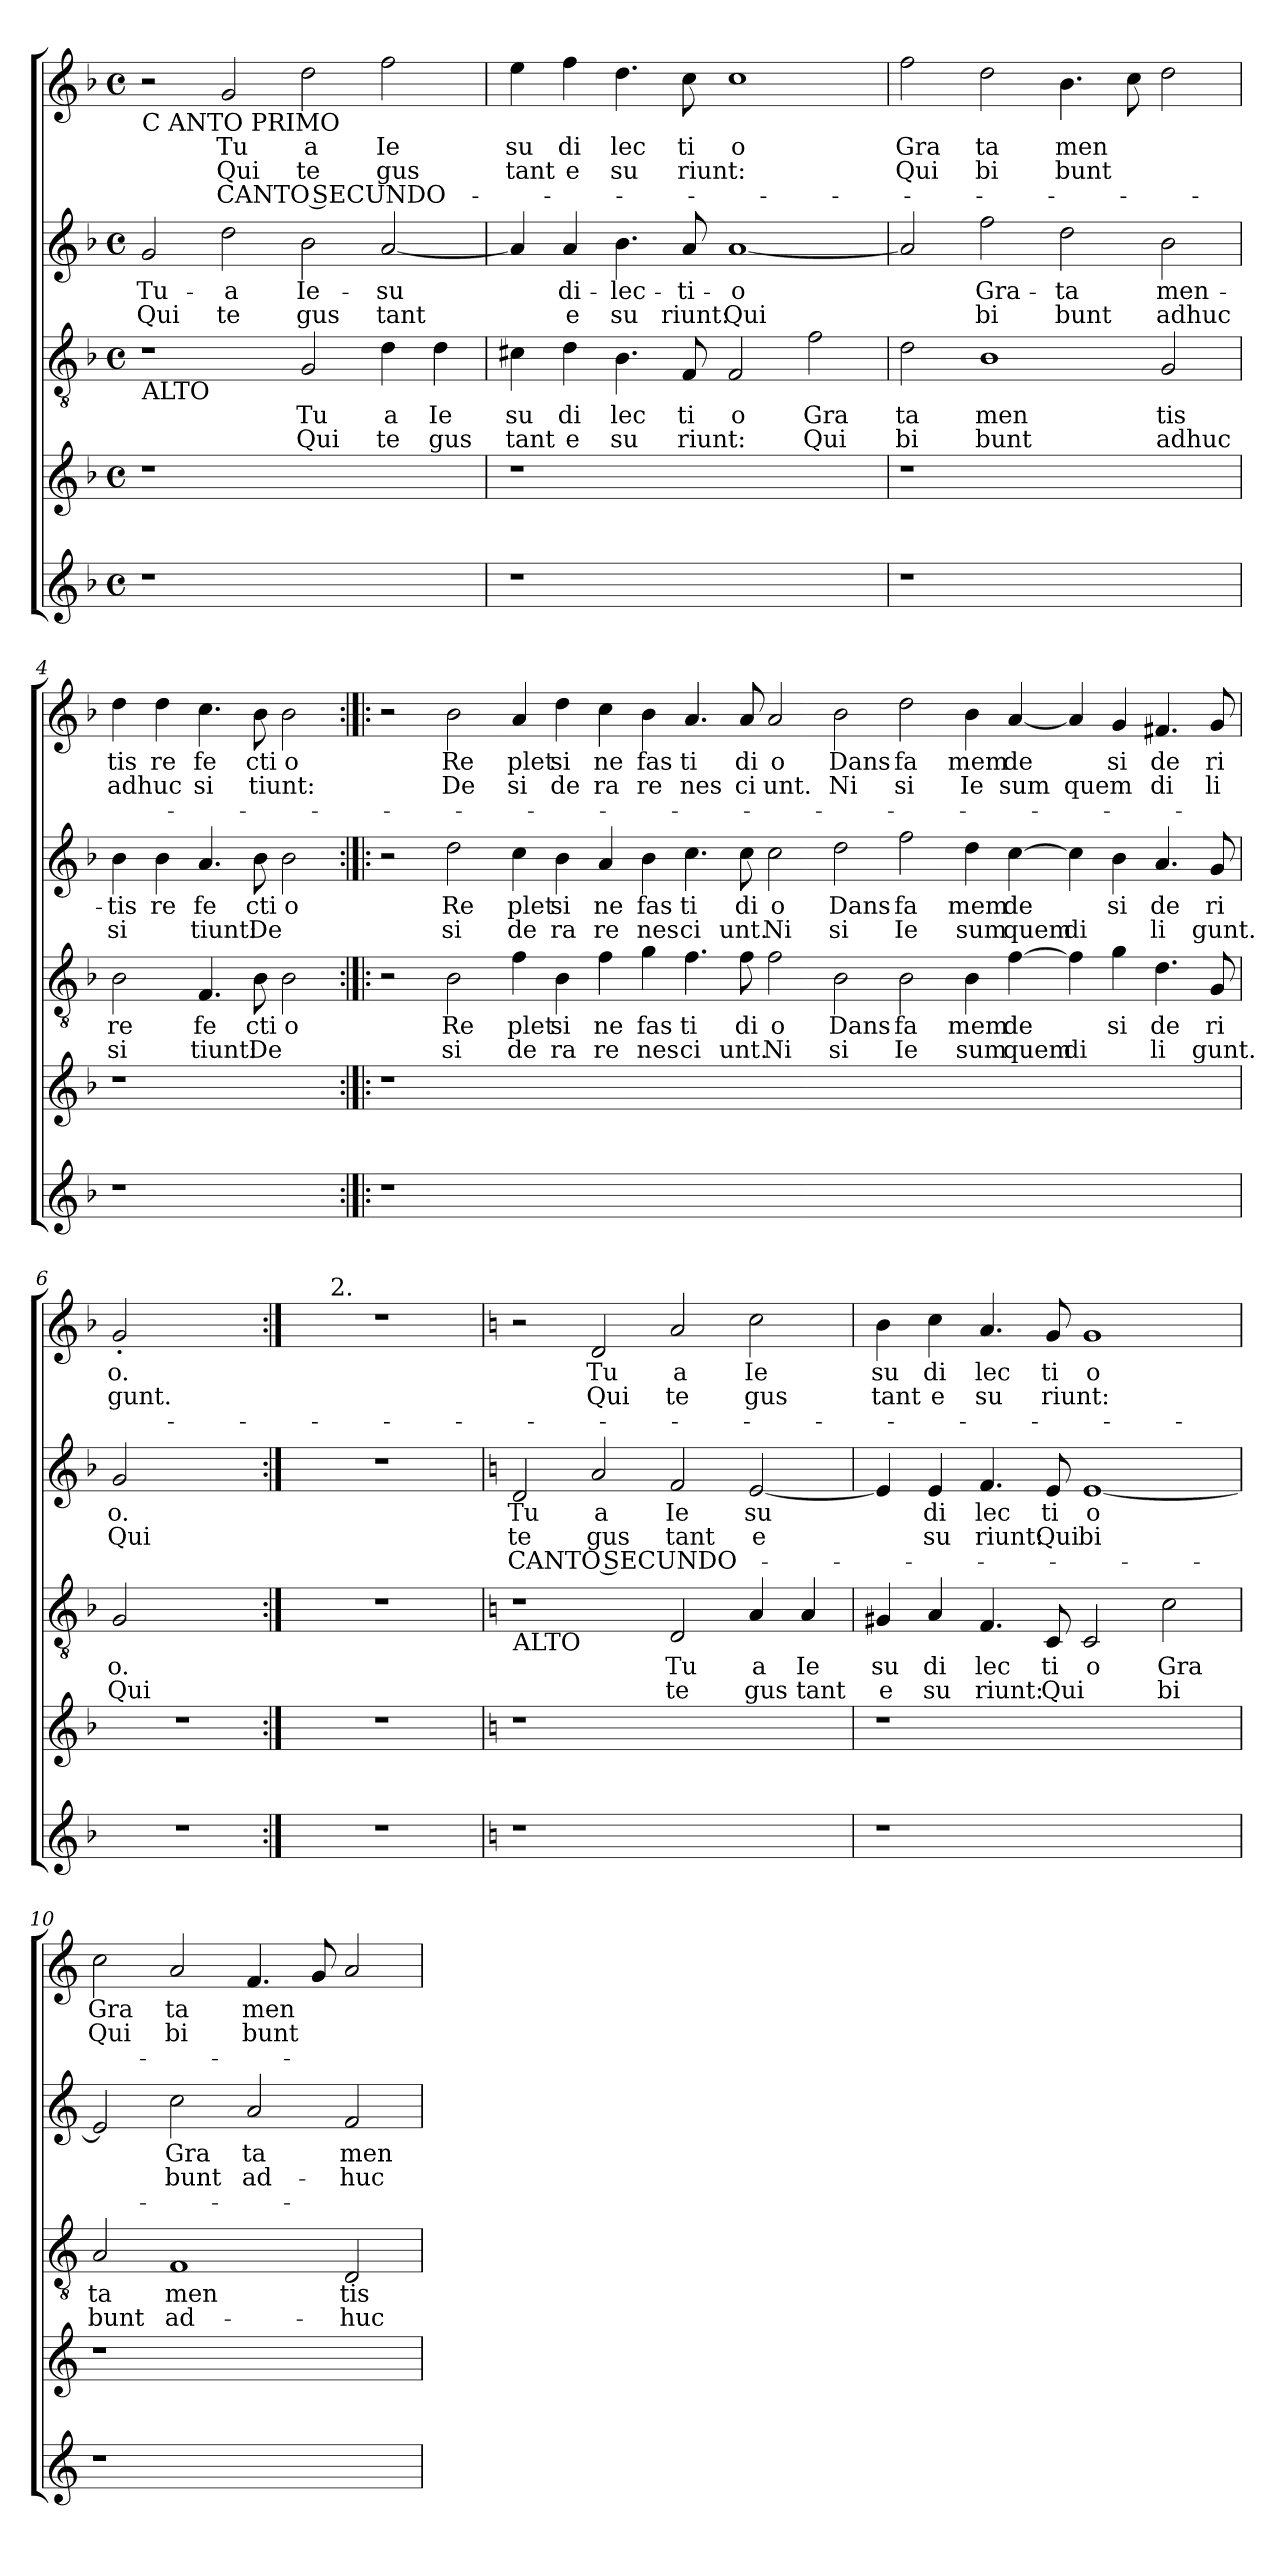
**kern	**kern	**kern	**text	**text	**kern	**text	**text	**text	**kern	**text	**text	**text
*part5	*part4	*part3	*part3	*part3	*part2	*part2	*part2	*part2	*part1	*part1	*part1	*part1
*staff5	*staff4	*staff3	*staff3	*staff3	*staff2	*staff2	*staff2	*staff2	*staff1	*staff1	*staff1	*staff1
*clefG2	*clefG2	*clefGv2	*	*	*clefG2	*	*	*	*clefG2	*	*	*
*k[b-]	*k[b-]	*k[b-]	*	*	*k[b-]	*	*	*	*k[b-]	*	*	*
*F:	*F:	*F:	*	*	*F:	*	*	*	*F:	*	*	*
*M4/4	*M4/4	*M4/4	*	*	*M4/4	*	*	*	*M4/4	*	*	*
*met(c)	*met(c)	*met(c)	*	*	*met(c)	*	*	*	*met(c)	*	*	*
=1	=1	=1	=1	=1	=1	=1	=1	=1	=1	=1	=1	=1
!	!	!	!	!	!	!	!	!	!LO:TX:b:t=C ANTO PRIMO	!	!	!
!	!	!LO:TX:b:t=ALTO	!	!	!	!	!	!	!	!	!	!
!	!	!	!	!	!	!LO:LY:b	!LO:LY:b	!	!	!	!	!
1r	1r	1r	.	.	2g/	Tu-	Qui	.	2r	.	.	.
!	!	!	!	!	!	!LO:LY:b	!LO:LY:b	!	!	!LO:LY:b	!LO:LY:b	!LO:LY:b
.	.	.	.	.	2dd\	-a	te	.	2g/	Tu	Qui	CANTO SECUNDO-
!	!	!	!LO:LY:b	!LO:LY:b	!	!LO:LY:b	!LO:LY:b	!	!	!LO:LY:b	!LO:LY:b	!
1ryy	1ryy	2G/	Tu	Qui	2b-\	Ie-	gus	.	2dd\	a	te	.
!	!	!	!LO:LY:b	!LO:LY:b	!	!LO:LY:b	!LO:LY:b	!	!	!LO:LY:b	!LO:LY:b	!
.	.	4d\	a	te	[<2a/	-su	tant	.	2ff\	Ie	gus	.
!	!	!	!LO:LY:b	!LO:LY:b	!	!	!	!	!	!	!	!
.	.	4d\	Ie	gus	.	.	.	.	.	.	.	.
=2	=2	=2	=2	=2	=2	=2	=2	=2	=2	=2	=2	=2
!	!	!	!LO:LY:b	!LO:LY:b	!	!	!	!	!	!LO:LY:b	!LO:LY:b	!
1r	1r	4c#X\	su	tant	4a/]	.	.	.	4ee\	su	tant	.
!	!	!	!LO:LY:b	!LO:LY:b	!	!LO:LY:b	!LO:LY:b	!	!	!LO:LY:b	!LO:LY:b	!
.	.	4d\	di	e	4a/	di-	e	.	4ff\	di	e	.
!	!	!	!LO:LY:b	!LO:LY:b	!	!LO:LY:b	!LO:LY:b	!	!	!LO:LY:b	!LO:LY:b	!
.	.	4.B-\	lec	su	4.b-\	-lec-	su	.	4.dd\	lec	su	.
!	!	!	!LO:LY:b	!LO:LY:b	!	!LO:LY:b	!LO:LY:b	!	!	!LO:LY:b	!LO:LY:b	!
.	.	8F/	ti	riunt:	8a/	-ti-	riunt:	.	8cc\	ti	riunt:	.
!	!	!	!LO:LY:b	!	!	!LO:LY:b:rj	!LO:LY:b:rj	!	!	!LO:LY:b	!	!
1ryy	1ryy	2F/	o	.	[<1a	-o	Qui	.	1cc	o	.	.
!	!	!	!LO:LY:b	!LO:LY:b	!	!	!	!	!	!	!	!
.	.	2f\	Gra	Qui	.	.	.	.	.	.	.	.
=3	=3	=3	=3	=3	=3	=3	=3	=3	=3	=3	=3	=3
!	!	!	!LO:LY:b	!LO:LY:b	!	!	!	!	!	!LO:LY:b	!LO:LY:b	!
1r	1r	2d\	ta	bi	2a/]	.	.	.	2ff\	Gra	Qui	.
!	!	!	!LO:LY:b	!LO:LY:b	!	!LO:LY:b	!LO:LY:b	!	!	!LO:LY:b	!LO:LY:b	!
.	.	1B-	men	bunt	2ff\	Gra-	bi	.	2dd\	ta	bi	.
!	!	!	!	!	!	!LO:LY:b	!LO:LY:b	!	!	!LO:LY:b	!LO:LY:b	!
1ryy	1ryy	.	.	.	2dd\	-ta	bunt	.	4.b-\	men	bunt	.
.	.	.	.	.	.	.	.	.	8cc\	.	.	.
!	!	!	!LO:LY:b	!LO:LY:b	!	!LO:LY:b	!LO:LY:b	!	!	!	!	!
.	.	2G/	tis	adhuc	2b-\	men-	adhuc	.	2dd\	.	.	.
!!LO:LB:g=z
=4	=4	=4	=4	=4	=4	=4	=4	=4	=4	=4	=4	=4
!	!	!	!LO:LY:b	!LO:LY:b	!	!LO:LY:b	!LO:LY:b	!	!	!LO:LY:b	!LO:LY:b	!
1r	1r	2B-\	re	si	4b-\	-tis	si	.	4dd\	tis	adhuc	.
!	!	!	!	!	!	!LO:LY:b	!	!	!	!LO:LY:b	!	!
.	.	.	.	.	4b-\	re	.	.	4dd\	re	.	.
!	!	!	!LO:LY:b	!LO:LY:b	!	!LO:LY:b	!LO:LY:b	!	!	!LO:LY:b	!LO:LY:b	!
.	.	4.F/	fe	tiunt:	4.a/	fe	tiunt:	.	4.cc\	fe	si	.
!	!	!	!LO:LY:b	!LO:LY:b	!	!LO:LY:b	!LO:LY:b	!	!	!LO:LY:b	!LO:LY:b	!
.	.	8B-\	cti	De	8b-\	cti	De	.	8b-\	cti	tiunt:	.
!	!	!	!LO:LY:b	!	!	!LO:LY:b	!	!	!	!LO:LY:b	!	!
2ryy	2ryy	2B-\	o	.	2b-\	o	.	.	2b-\	o	.	.
=5:|!|:	=5:|!|:	=5:|!|:	=5:|!|:	=5:|!|:	=5:|!|:	=5:|!|:	=5:|!|:	=5:|!|:	=5:|!|:	=5:|!|:	=5:|!|:	=5:|!|:
1r	1r	2r	.	.	2r	.	.	.	2r	.	.	.
!	!	!	!LO:LY:b	!LO:LY:b	!	!LO:LY:b	!LO:LY:b	!	!	!LO:LY:b	!LO:LY:b	!
.	.	2B-\	Re	si	2dd\	Re	si	.	2b-\	Re	De	.
!	!	!	!LO:LY:b	!LO:LY:b	!	!LO:LY:b	!LO:LY:b	!	!	!LO:LY:b	!LO:LY:b	!
00ryy	00ryy	4f\	plet	de	4cc\	plet	de	.	4a/	plet	si	.
!	!	!	!LO:LY:b	!LO:LY:b	!	!LO:LY:b	!LO:LY:b	!	!	!LO:LY:b	!LO:LY:b	!
.	.	4B-\	si	ra	4b-\	si	ra	.	4dd\	si	de	.
!	!	!	!LO:LY:b	!LO:LY:b	!	!LO:LY:b	!LO:LY:b	!	!	!LO:LY:b	!LO:LY:b	!
.	.	4f\	ne	re	4a/	ne	re	.	4cc\	ne	ra	.
!	!	!	!LO:LY:b	!LO:LY:b	!	!LO:LY:b	!LO:LY:b	!	!	!LO:LY:b	!LO:LY:b	!
.	.	4g\	fas	nes	4b-\	fas	nes	.	4b-\	fas	re	.
!	!	!	!LO:LY:b	!LO:LY:b	!	!LO:LY:b	!LO:LY:b	!	!	!LO:LY:b	!LO:LY:b	!
.	.	4.f\	ti	ci	4.cc\	ti	ci	.	4.a/	ti	nes	.
!	!	!	!LO:LY:b	!LO:LY:b	!	!LO:LY:b	!LO:LY:b	!	!	!LO:LY:b	!LO:LY:b	!
.	.	8f\	di	unt.	8cc\	di	unt.	.	8a/	di	ci	.
!	!	!	!LO:LY:b	!LO:LY:b	!	!LO:LY:b	!LO:LY:b	!	!	!LO:LY:b	!LO:LY:b	!
.	.	2f\	o	Ni	2cc\	o	Ni	.	2a/	o	unt.	.
!	!	!	!LO:LY:b	!LO:LY:b	!	!LO:LY:b	!LO:LY:b	!	!	!LO:LY:b	!LO:LY:b	!
.	.	2B-\	Dans	si	2dd\	Dans	si	.	2b-\	Dans	Ni	.
!	!	!	!LO:LY:b	!LO:LY:b	!	!LO:LY:b	!LO:LY:b	!	!	!LO:LY:b	!LO:LY:b	!
.	.	2B-\	fa	Ie	2ff\	fa	Ie	.	2dd\	fa	si	.
!	!	!	!LO:LY:b	!LO:LY:b	!	!LO:LY:b	!LO:LY:b	!	!	!LO:LY:b	!LO:LY:b	!
.	.	4B-\	mem	sum	4dd\	mem	sum	.	4b-\	mem	Ie	.
!	!	!	!LO:LY:b	!LO:LY:b	!	!LO:LY:b	!LO:LY:b	!	!	!LO:LY:b	!LO:LY:b	!
.	.	[>4f\	de	quem	[>4cc\	de	quem	.	[<4a/	de	sum	.
!	!	!	!	!LO:LY:b	!	!	!LO:LY:b	!	!	!	!LO:LY:b	!
.	.	4f\]	.	di	4cc\]	.	di	.	4a/]	.	quem	.
!	!	!	!LO:LY:b	!	!	!LO:LY:b	!	!	!	!LO:LY:b	!	!
.	.	4g\	si	.	4b-\	si	.	.	4g/	si	.	.
!	!	!	!LO:LY:b	!LO:LY:b	!	!LO:LY:b	!LO:LY:b	!	!	!LO:LY:b	!LO:LY:b	!
2ryy	2ryy	4.d\	de	li	4.a/	de	li	.	4.f#X/	de	di	.
!	!	!	!LO:LY:b	!LO:LY:b	!	!LO:LY:b	!LO:LY:b	!	!	!LO:LY:b	!LO:LY:b	!
.	.	8G/	ri	gunt.	8g/	ri	gunt.	.	8g/	ri	li	.
!!LO:LB:g=z
=6	=6	=6	=6	=6	=6	=6	=6	=6	=6	=6	=6	=6
!	!	!	!LO:LY:b	!LO:LY:b	!	!LO:LY:b	!LO:LY:b	!	!	!LO:LY:b	!LO:LY:b	!
1r	1r	2G/	o.	Qui	2g/	o.	Qui	.	2g'</	o.	gunt.	.
.	.	2ryy	.	.	2ryy	.	.	.	2ryy	.	.	.
=7:|!	=7:|!	=7:|!	=7:|!	=7:|!	=7:|!	=7:|!	=7:|!	=7:|!	=7:|!	=7:|!	=7:|!	=7:|!
*	*	*	*	*	*	*	*	*	*^	*	*	*
1r	1r	1r	.	.	1r	.	.	.	1r	8.ryy	.	.	.
!	!	!	!	!	!	!	!	!	!	!LO:TX:a:t=2.	!	!	!
.	.	.	.	.	.	.	.	.	.	2ryy	.	.	.
.	.	.	.	.	.	.	.	.	.	4ryy	.	.	.
.	.	.	.	.	.	.	.	.	.	16ryy	.	.	.
*	*	*	*	*	*	*	*	*	*v	*v	*	*	*
!!LO:PB:g=z
=8	=8	=8	=8	=8	=8	=8	=8	=8	=8	=8	=8	=8
*k[]	*k[]	*k[]	*	*	*k[]	*	*	*	*k[]	*	*	*
*C:	*C:	*C:	*	*	*C:	*	*	*	*C:	*	*	*
*	*	*	*	*	*	*	*	*	*^	*	*	*
!	!	!	!	!	!	!	!	!	!LO:TX:b:t=C ANTO PRIMO	!	!	!	!
!	!	!LO:TX:b:t=ALTO	!	!	!	!	!	!	!	!	!	!	!
!	!	!	!	!	!	!LO:LY:b	!LO:LY:b	!LO:LY:b	!	!	!	!	!
*	*	*	*	*	*	*	*	*	*v	*v	*	*	*
1r	1r	1r	.	.	2d/	Tu	te	CANTO SECUNDO-	2r	.	.	.
!	!	!	!	!	!	!LO:LY:b	!LO:LY:b	!	!	!LO:LY:b	!LO:LY:b	!
.	.	.	.	.	2a/	a	gus	.	2d/	Tu	Qui	.
!	!	!	!LO:LY:b	!LO:LY:b	!	!LO:LY:b	!LO:LY:b	!	!	!LO:LY:b	!LO:LY:b	!
1ryy	1ryy	2D/	Tu	te	2f/	Ie	tant	.	2a/	a	te	.
!	!	!	!LO:LY:b	!LO:LY:b	!	!LO:LY:b	!LO:LY:b	!	!	!LO:LY:b	!LO:LY:b	!
.	.	4A/	a	gus	[<2e/	su	e	.	2cc\	Ie	gus	.
!	!	!	!LO:LY:b	!LO:LY:b	!	!	!	!	!	!	!	!
.	.	4A/	Ie	tant	.	.	.	.	.	.	.	.
=9	=9	=9	=9	=9	=9	=9	=9	=9	=9	=9	=9	=9
!	!	!	!LO:LY:b	!LO:LY:b	!	!	!	!	!	!LO:LY:b	!LO:LY:b	!
1r	1r	4G#X/	su	e	4e/]	.	.	.	4b\	su	tant	.
!	!	!	!LO:LY:b	!LO:LY:b	!	!LO:LY:b	!LO:LY:b	!	!	!LO:LY:b	!LO:LY:b	!
.	.	4A/	di	su	4e/	di	su	.	4cc\	di	e	.
!	!	!	!LO:LY:b	!LO:LY:b	!	!LO:LY:b	!LO:LY:b	!	!	!LO:LY:b	!LO:LY:b	!
.	.	4.F/	lec	riunt:	4.f/	lec	riunt:	.	4.a/	lec	su	.
!	!	!	!LO:LY:b	!LO:LY:b	!	!LO:LY:b	!LO:LY:b	!	!	!LO:LY:b	!LO:LY:b	!
.	.	8C/	ti	Qui	8e/	ti	Qui	.	8g/	ti	riunt:	.
!	!	!	!LO:LY:b	!	!	!LO:LY:b:rj	!LO:LY:b:rj	!	!	!LO:LY:b	!	!
1ryy	1ryy	2C/	o	.	[<1e	o	bi	.	1g	o	.	.
!	!	!	!LO:LY:b	!LO:LY:b	!	!	!	!	!	!	!	!
.	.	2c\	Gra	bi	.	.	.	.	.	.	.	.
=10	=10	=10	=10	=10	=10	=10	=10	=10	=10	=10	=10	=10
!	!	!	!LO:LY:b	!LO:LY:b	!	!	!	!	!	!LO:LY:b	!LO:LY:b	!
1r	1r	2A/	ta	bunt	2e/]	.	.	.	2cc\	Gra	Qui	.
!	!	!	!LO:LY:b	!LO:LY:b	!	!LO:LY:b	!LO:LY:b	!	!	!LO:LY:b	!LO:LY:b	!
.	.	1F	men	ad-	2cc\	Gra	bunt	.	2a/	ta	bi	.
!	!	!	!	!	!	!LO:LY:b	!LO:LY:b	!	!	!LO:LY:b	!LO:LY:b	!
1ryy	1ryy	.	.	.	2a/	ta	ad-	.	4.f/	men	bunt	.
.	.	.	.	.	.	.	.	.	8g/	.	.	.
!	!	!	!LO:LY:b	!LO:LY:b	!	!LO:LY:b	!LO:LY:b	!	!	!	!	!
.	.	2D/	tis	-huc	2f/	men	-huc	.	2a/	.	.	.
=	=	=	=	=	=	=	=	=	=	=	=	=
*-	*-	*-	*-	*-	*-	*-	*-	*-	*-	*-	*-	*-
